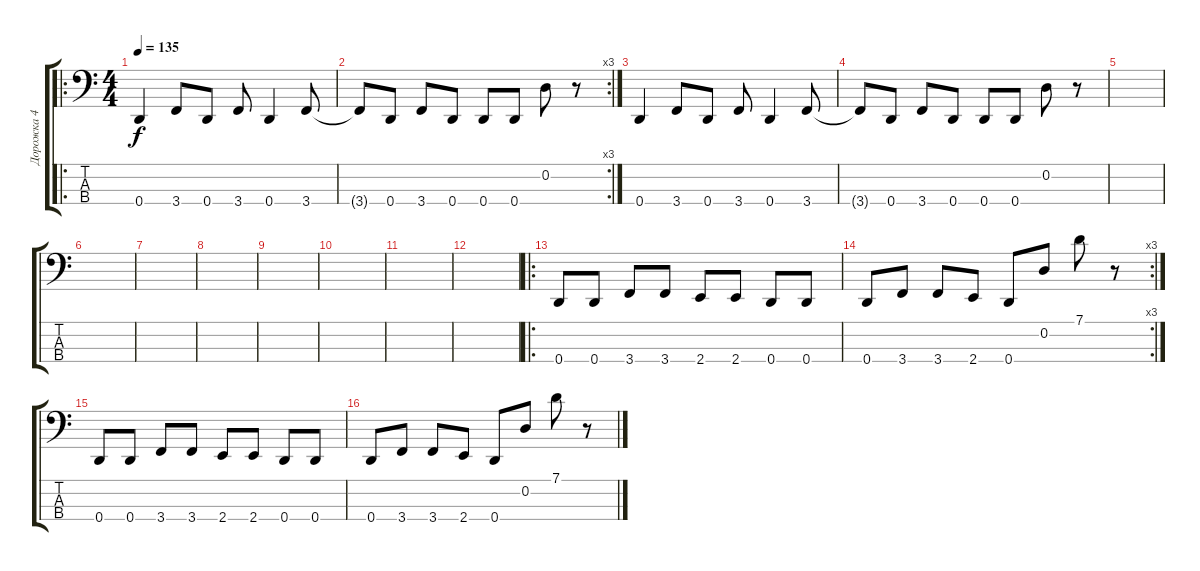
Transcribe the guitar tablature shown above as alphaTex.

\track ("Дорожка 4" "Дорожка 4") {instrument slapbass1}
\staff {score tabs}
\tuning (G2 D2 A1 D1) {hide}
\ro
\ts (4 4)
\tempo 135
\clef f4
\ks c
0.4.4{dy f} 3.4.8 0.4.8 3.4.8 0.4.4 3.4.8 |
\rc 3
3.4{t}.8 0.4.8 3.4.8 0.4.8 0.4.8 0.4.8 0.2.8 r.8 |
0.4.4 3.4.8 0.4.8 3.4.8 0.4.4 3.4.8 |
3.4{t}.8 0.4.8 3.4.8 0.4.8 0.4.8 0.4.8 0.2.8 r.8 |
|
|
|
|
|
|
|
|
\ro
0.4.8 0.4.8 3.4.8 3.4.8 2.4.8 2.4.8 0.4.8 0.4.8 |
\rc 3
0.4.8 3.4.8 3.4.8 2.4.8 0.4.8 0.2.8 7.1.8 r.8 |
0.4.8 0.4.8 3.4.8 3.4.8 2.4.8 2.4.8 0.4.8 0.4.8 |
0.4.8 3.4.8 3.4.8 2.4.8 0.4.8 0.2.8 7.1.8 r.8
